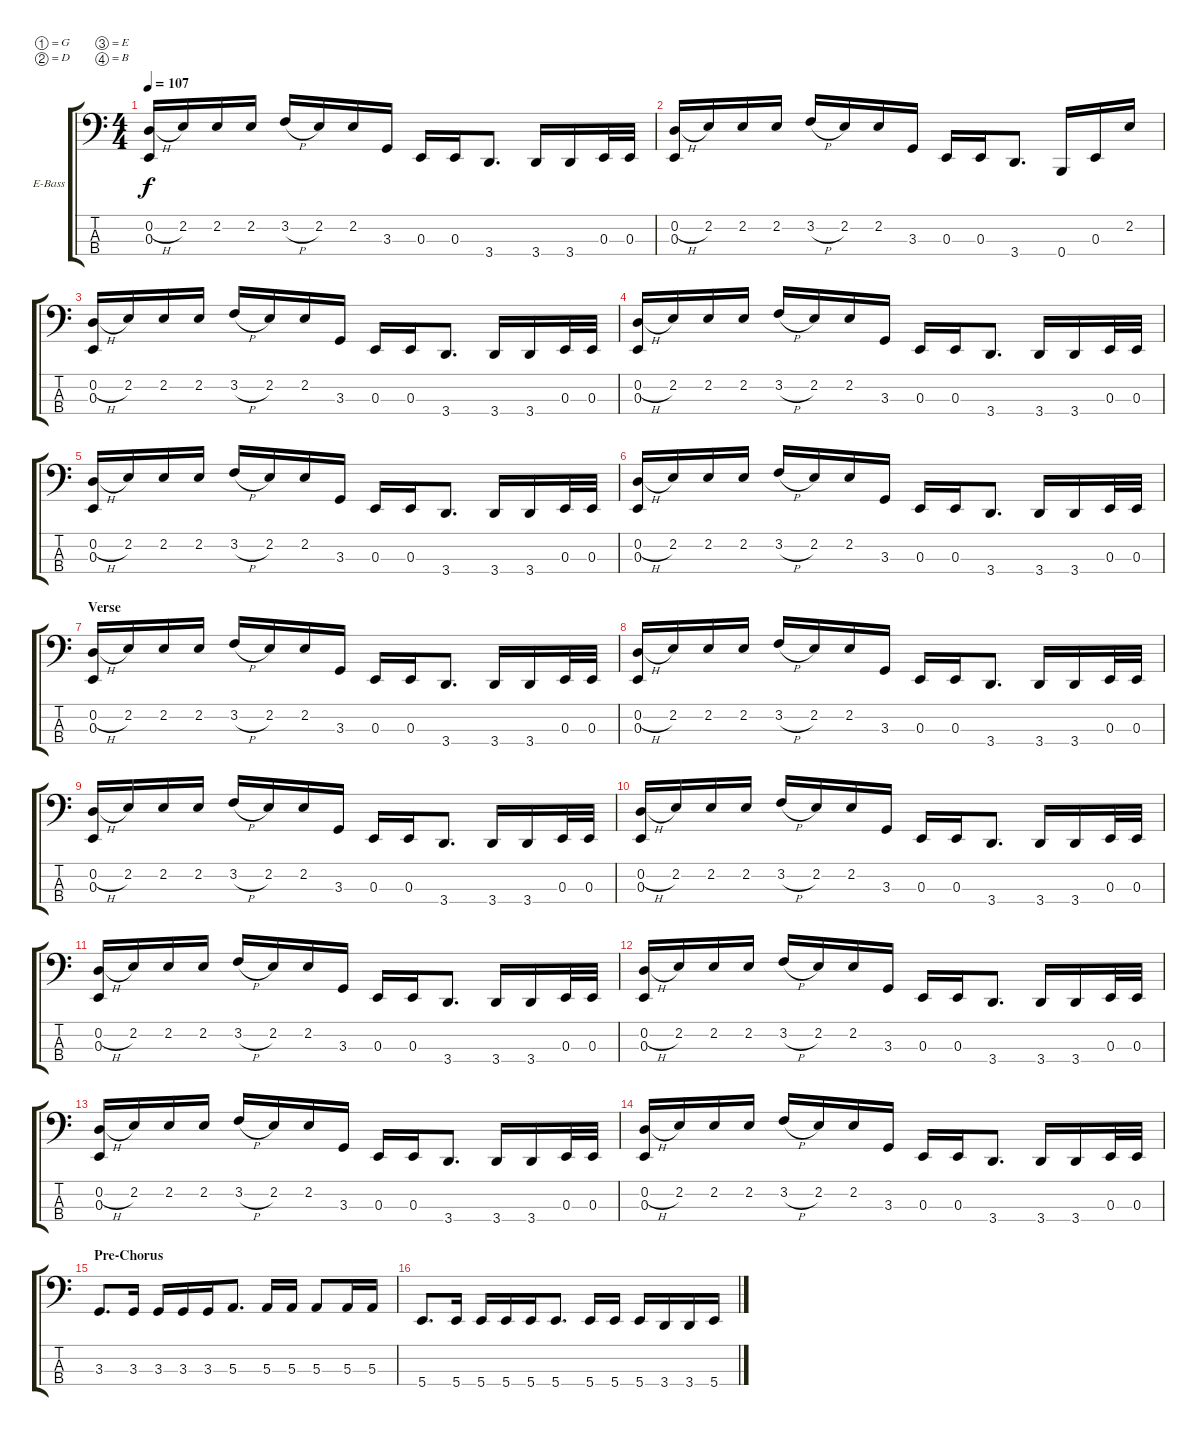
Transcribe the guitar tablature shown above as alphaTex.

\defaultSystemsLayout 4
\bracketExtendMode groupsimilarinstruments
\firstSystemTrackNameOrientation horizontal
\otherSystemsTrackNameOrientation horizontal
\track ("Justin Chancellor - Bass" "E-Bass") {instrument electricbassfinger}
\staff {score tabs}
\tuning (G2 D2 E1 B0)
\ts (4 4)
\tempo 107
\clef f4
\scale
0.333333
\ks c
(0.3 0.2{h}).16{dy f} 2.2.16 2.2.16 2.2.16 3.2{h}.16 2.2.16 2.2.16 3.3.16 0.3.16 0.3.16 3.4.8{d} 3.4.16 3.4.16 0.3.32 0.3.32 |
\scale
0.333333 (0.3 0.2{h}).16 2.2.16 2.2.16 2.2.16 3.2{h}.16 2.2.16 2.2.16 3.3.16 0.3.16 0.3.16 3.4.8{d} 0.4.16 0.3.16 2.2.16 |
\scale
0.333333 (0.3 0.2{h}).16 2.2.16 2.2.16 2.2.16 3.2{h}.16 2.2.16 2.2.16 3.3.16 0.3.16 0.3.16 3.4.8{d} 3.4.16 3.4.16 0.3.32 0.3.32 |
\scale
0.333333 (0.3 0.2{h}).16 2.2.16 2.2.16 2.2.16 3.2{h}.16 2.2.16 2.2.16 3.3.16 0.3.16 0.3.16 3.4.8{d} 3.4.16 3.4.16 0.3.32 0.3.32 |
\scale
0.333333 (0.3 0.2{h}).16 2.2.16 2.2.16 2.2.16 3.2{h}.16 2.2.16 2.2.16 3.3.16 0.3.16 0.3.16 3.4.8{d} 3.4.16 3.4.16 0.3.32 0.3.32 |
\scale
0.333333 (0.3 0.2{h}).16 2.2.16 2.2.16 2.2.16 3.2{h}.16 2.2.16 2.2.16 3.3.16 0.3.16 0.3.16 3.4.8{d} 3.4.16 3.4.16 0.3.32 0.3.32 |
\section ("" "Verse")
\scale
0.333333 (0.3 0.2{h}).16 2.2.16 2.2.16 2.2.16 3.2{h}.16 2.2.16 2.2.16 3.3.16 0.3.16 0.3.16 3.4.8{d} 3.4.16 3.4.16 0.3.32 0.3.32 |
\scale
0.333333 (0.3 0.2{h}).16 2.2.16 2.2.16 2.2.16 3.2{h}.16 2.2.16 2.2.16 3.3.16 0.3.16 0.3.16 3.4.8{d} 3.4.16 3.4.16 0.3.32 0.3.32 |
\scale
0.333333 (0.3 0.2{h}).16 2.2.16 2.2.16 2.2.16 3.2{h}.16 2.2.16 2.2.16 3.3.16 0.3.16 0.3.16 3.4.8{d} 3.4.16 3.4.16 0.3.32 0.3.32 |
\scale
0.333333 (0.3 0.2{h}).16 2.2.16 2.2.16 2.2.16 3.2{h}.16 2.2.16 2.2.16 3.3.16 0.3.16 0.3.16 3.4.8{d} 3.4.16 3.4.16 0.3.32 0.3.32 |
\scale
0.333333 (0.3 0.2{h}).16 2.2.16 2.2.16 2.2.16 3.2{h}.16 2.2.16 2.2.16 3.3.16 0.3.16 0.3.16 3.4.8{d} 3.4.16 3.4.16 0.3.32 0.3.32 |
\scale
0.333333 (0.3 0.2{h}).16 2.2.16 2.2.16 2.2.16 3.2{h}.16 2.2.16 2.2.16 3.3.16 0.3.16 0.3.16 3.4.8{d} 3.4.16 3.4.16 0.3.32 0.3.32 |
\scale
0.333333 (0.3 0.2{h}).16 2.2.16 2.2.16 2.2.16 3.2{h}.16 2.2.16 2.2.16 3.3.16 0.3.16 0.3.16 3.4.8{d} 3.4.16 3.4.16 0.3.32 0.3.32 |
\scale
0.333333 (0.3 0.2{h}).16 2.2.16 2.2.16 2.2.16 3.2{h}.16 2.2.16 2.2.16 3.3.16 0.3.16 0.3.16 3.4.8{d} 3.4.16 3.4.16 0.3.32 0.3.32 |
\section ("" "Pre-Chorus")
\scale
0.333333 3.3.8{d} 3.3.16 3.3.16 3.3.16 3.3.16 5.3.8{d} 5.3.16 5.3.16 5.3.8 5.3.16 5.3.16 |
\scale
0.333333 5.4.8{d} 5.4.16 5.4.16 5.4.16 5.4.16 5.4.8{d} 5.4.16 5.4.16 5.4.16 3.4.16 3.4.16 5.4.16
